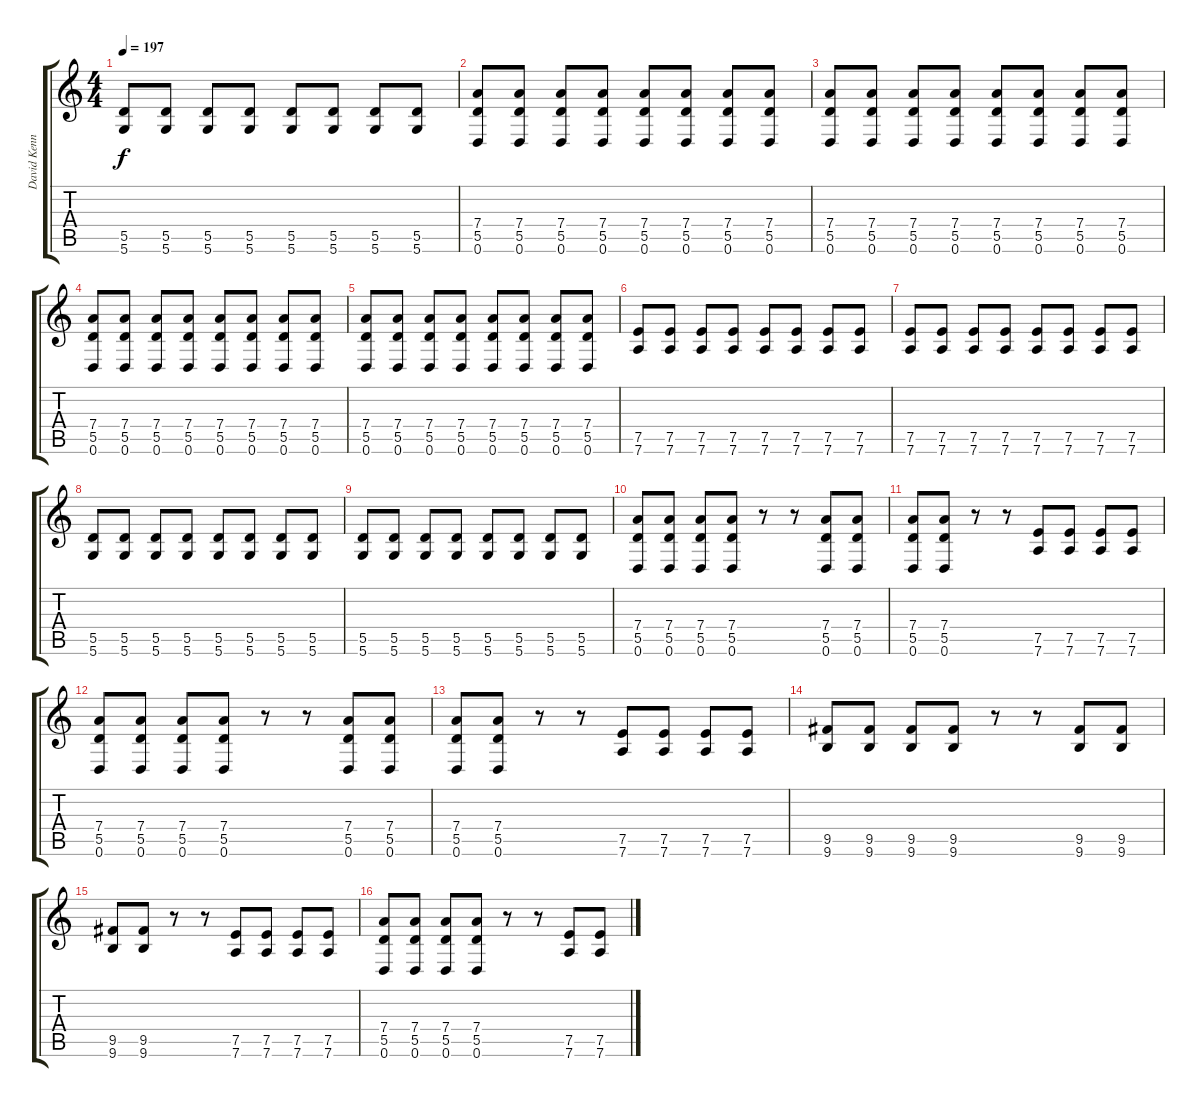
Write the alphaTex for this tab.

\track ("David Kennedy (Distortion)" "David Kenn") {instrument distortionguitar}
\staff {score tabs}
\tuning (E4 B3 G3 D3 A2 D2) {hide}
\ts (4 4)
\tempo 197
\clef g2
\ks c
(5.5 5.6).8{dy f} (5.5 5.6).8 (5.5 5.6).8 (5.5 5.6).8 (5.5 5.6).8 (5.5 5.6).8 (5.5 5.6).8 (5.5 5.6).8 |
(7.4 5.5 0.6).8 (7.4 5.5 0.6).8 (7.4 5.5 0.6).8 (7.4 5.5 0.6).8 (7.4 5.5 0.6).8 (7.4 5.5 0.6).8 (7.4 5.5 0.6).8 (7.4 5.5 0.6).8 |
(7.4 5.5 0.6).8 (7.4 5.5 0.6).8 (7.4 5.5 0.6).8 (7.4 5.5 0.6).8 (7.4 5.5 0.6).8 (7.4 5.5 0.6).8 (7.4 5.5 0.6).8 (7.4 5.5 0.6).8 |
(7.4 5.5 0.6).8 (7.4 5.5 0.6).8 (7.4 5.5 0.6).8 (7.4 5.5 0.6).8 (7.4 5.5 0.6).8 (7.4 5.5 0.6).8 (7.4 5.5 0.6).8 (7.4 5.5 0.6).8 |
(7.4 5.5 0.6).8 (7.4 5.5 0.6).8 (7.4 5.5 0.6).8 (7.4 5.5 0.6).8 (7.4 5.5 0.6).8 (7.4 5.5 0.6).8 (7.4 5.5 0.6).8 (7.4 5.5 0.6).8 |
(7.5 7.6).8 (7.5 7.6).8 (7.5 7.6).8 (7.5 7.6).8 (7.5 7.6).8 (7.5 7.6).8 (7.5 7.6).8 (7.5 7.6).8 |
(7.5 7.6).8 (7.5 7.6).8 (7.5 7.6).8 (7.5 7.6).8 (7.5 7.6).8 (7.5 7.6).8 (7.5 7.6).8 (7.5 7.6).8 |
(5.5 5.6).8 (5.5 5.6).8 (5.5 5.6).8 (5.5 5.6).8 (5.5 5.6).8 (5.5 5.6).8 (5.5 5.6).8 (5.5 5.6).8 |
(5.5 5.6).8 (5.5 5.6).8 (5.5 5.6).8 (5.5 5.6).8 (5.5 5.6).8 (5.5 5.6).8 (5.5 5.6).8 (5.5 5.6).8 |
(7.4 5.5 0.6).8 (7.4 5.5 0.6).8 (7.4 5.5 0.6).8 (7.4 5.5 0.6).8 r.8 r.8 (7.4 5.5 0.6).8 (7.4 5.5 0.6).8 |
(7.4 5.5 0.6).8 (7.4 5.5 0.6).8 r.8 r.8 (7.5 7.6).8 (7.5 7.6).8 (7.5 7.6).8 (7.5 7.6).8 |
(7.4 5.5 0.6).8 (7.4 5.5 0.6).8 (7.4 5.5 0.6).8 (7.4 5.5 0.6).8 r.8 r.8 (7.4 5.5 0.6).8 (7.4 5.5 0.6).8 |
(7.4 5.5 0.6).8 (7.4 5.5 0.6).8 r.8 r.8 (7.5 7.6).8 (7.5 7.6).8 (7.5 7.6).8 (7.5 7.6).8 |
(9.5 9.6).8 (9.5 9.6).8 (9.5 9.6).8 (9.5 9.6).8 r.8 r.8 (9.5 9.6).8 (9.5 9.6).8 |
(9.5 9.6).8 (9.5 9.6).8 r.8 r.8 (7.5 7.6).8 (7.5 7.6).8 (7.5 7.6).8 (7.5 7.6).8 |
(7.4 5.5 0.6).8 (7.4 5.5 0.6).8 (7.4 5.5 0.6).8 (7.4 5.5 0.6).8 r.8 r.8 (7.5 7.6).8 (7.5 7.6).8
